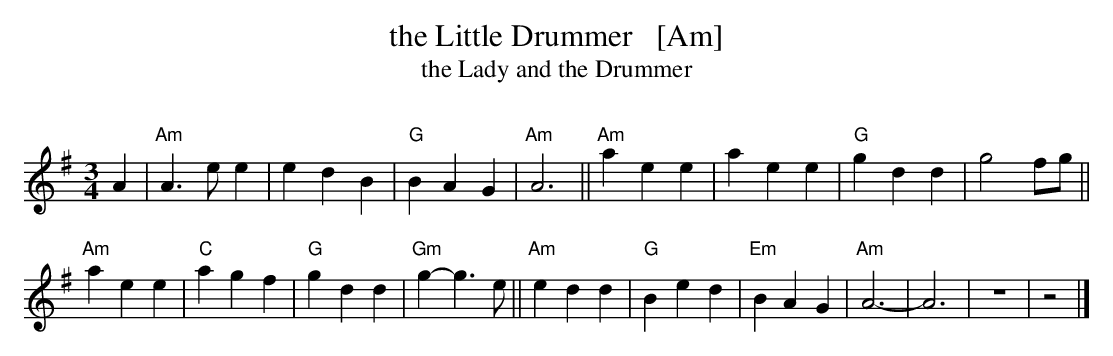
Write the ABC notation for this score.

X:1
T: the Little Drummer   [Am]
T: the Lady and the Drummer
C:
M: 3/4
L: 1/8
K: Ador
A2 |\
"Am"A3 e e2 | e2 d2 B2 | "G"B2 A2 G2 | "Am"A6 ||\
"Am"a2 e2 e2 | a2 e2 e2 | "G"g2 d2 d2 | g4 fg ||
"Am"a2 e2 e2 | "C"a2 g2 f2 | "G"g2 d2 d2 | "Gm"g2- g3 e ||\
"Am"e2 d2 d2 | "G"B2 e2 d2 | "Em"B2 A2 G2 | "Am"A6- | A6 | z6 | z4 |]
